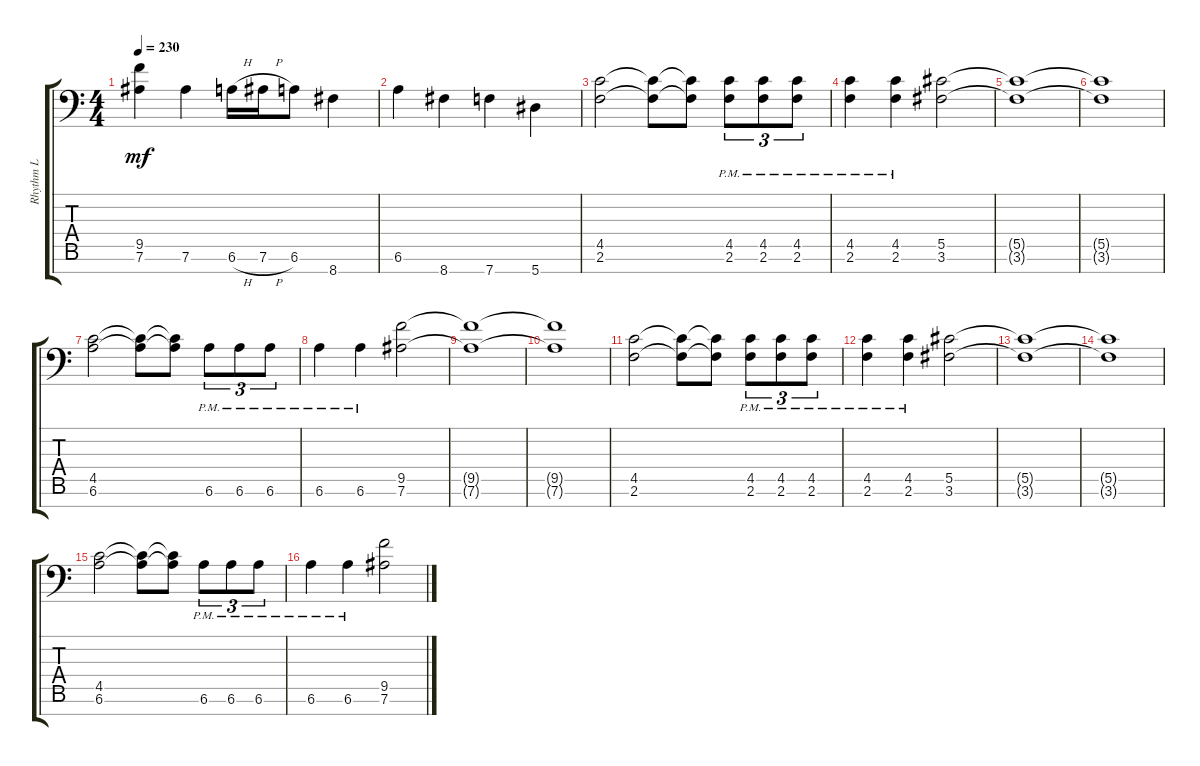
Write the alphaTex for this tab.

\track ("Rhythm L" "Rhythm L") {instrument distortionguitar}
\staff {score tabs}
\tuning (Eb4 Bb3 Gb3 Db3 Ab2 Eb2 Bb1) {hide}
\ts (4 4)
\tempo 230
\clef f4
\ks c
(9.5{t} 7.6{t}).4{dy mf} 7.6.4 6.6{h}.16 7.6{h}.16 6.6.8 8.7.4 |
6.6.4 8.7.4 7.7.4 5.7.4 |
(4.5 2.6).2 (4.5{t} 2.6{t}).8 (4.5{t} 2.6{t}).8 (4.5{pm} 2.6{pm}).8{tu (3 2)} (4.5{pm} 2.6{pm}).8{tu (3 2)} (4.5{pm} 2.6{pm}).8{tu (3 2)} |
(4.5{pm} 2.6{pm}).4 (4.5{pm} 2.6{pm}).4 (5.5 3.6).2 |
(5.5{t} 3.6{t}).1 |
(5.5{t} 3.6{t}).1 |
(4.5 6.6).2 (4.5{t} 6.6{t}).8 (4.5{t} 6.6{t}).8 6.6{pm}.8{tu (3 2)} 6.6{pm}.8{tu (3 2)} 6.6{pm}.8{tu (3 2)} |
6.6{pm}.4 6.6{pm}.4 (9.5 7.6).2 |
(9.5{t} 7.6{t}).1 |
(9.5{t} 7.6{t}).1 |
(4.5 2.6).2 (4.5{t} 2.6{t}).8 (4.5{t} 2.6{t}).8 (4.5{pm} 2.6{pm}).8{tu (3 2)} (4.5{pm} 2.6{pm}).8{tu (3 2)} (4.5{pm} 2.6{pm}).8{tu (3 2)} |
(4.5{pm} 2.6{pm}).4 (4.5{pm} 2.6{pm}).4 (5.5 3.6).2 |
(5.5{t} 3.6{t}).1 |
(5.5{t} 3.6{t}).1 |
(4.5 6.6).2 (4.5{t} 6.6{t}).8 (4.5{t} 6.6{t}).8 6.6{pm}.8{tu (3 2)} 6.6{pm}.8{tu (3 2)} 6.6{pm}.8{tu (3 2)} |
6.6{pm}.4 6.6{pm}.4 (9.5 7.6).2
